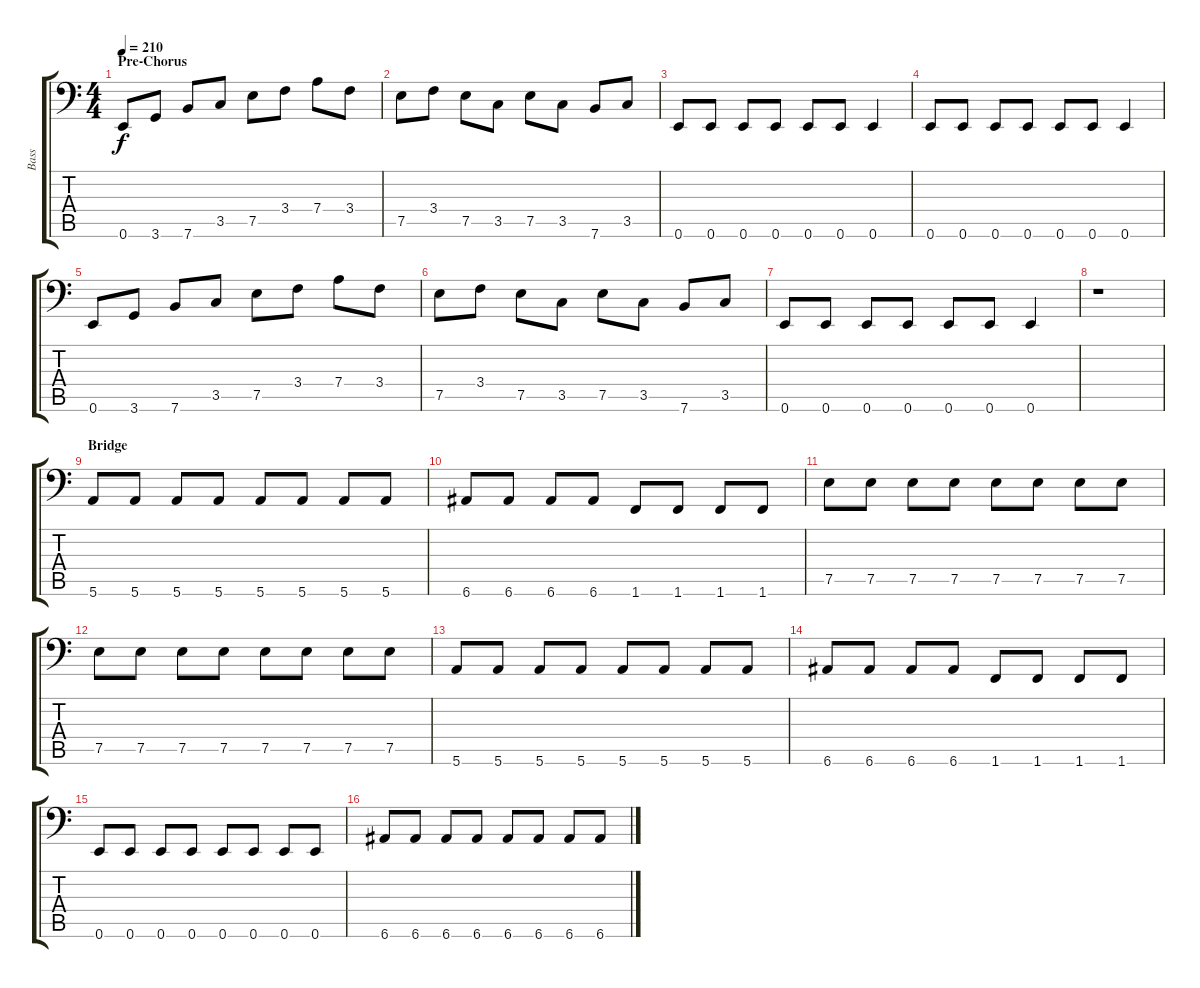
\track ("Bass" "Bass") {instrument electricbasspick}
\staff {score tabs}
\tuning (E4 B3 G2 D2 A1 E1) {hide}
\ts (4 4)
\section ("" "Pre-Chorus")
\tempo 210
\clef f4
\ks c
0.6.8{dy f} 3.6.8 7.6.8 3.5.8 7.5.8 3.4.8 7.4.8 3.4.8 |
7.5.8 3.4.8 7.5.8 3.5.8 7.5.8 3.5.8 7.6.8 3.5.8 |
0.6.8 0.6.8 0.6.8 0.6.8 0.6.8 0.6.8 0.6.4 |
0.6.8 0.6.8 0.6.8 0.6.8 0.6.8 0.6.8 0.6.4 |
0.6.8 3.6.8 7.6.8 3.5.8 7.5.8 3.4.8 7.4.8 3.4.8 |
7.5.8 3.4.8 7.5.8 3.5.8 7.5.8 3.5.8 7.6.8 3.5.8 |
0.6.8 0.6.8 0.6.8 0.6.8 0.6.8 0.6.8 0.6.4 |
r.1 |
\section ("" "Bridge")
5.6.8 5.6.8 5.6.8 5.6.8 5.6.8 5.6.8 5.6.8 5.6.8 |
6.6.8 6.6.8 6.6.8 6.6.8 1.6.8 1.6.8 1.6.8 1.6.8 |
7.5.8 7.5.8 7.5.8 7.5.8 7.5.8 7.5.8 7.5.8 7.5.8 |
7.5.8 7.5.8 7.5.8 7.5.8 7.5.8 7.5.8 7.5.8 7.5.8 |
5.6.8 5.6.8 5.6.8 5.6.8 5.6.8 5.6.8 5.6.8 5.6.8 |
6.6.8 6.6.8 6.6.8 6.6.8 1.6.8 1.6.8 1.6.8 1.6.8 |
0.6.8 0.6.8 0.6.8 0.6.8 0.6.8 0.6.8 0.6.8 0.6.8 |
6.6.8 6.6.8 6.6.8 6.6.8 6.6.8 6.6.8 6.6.8 6.6.8
